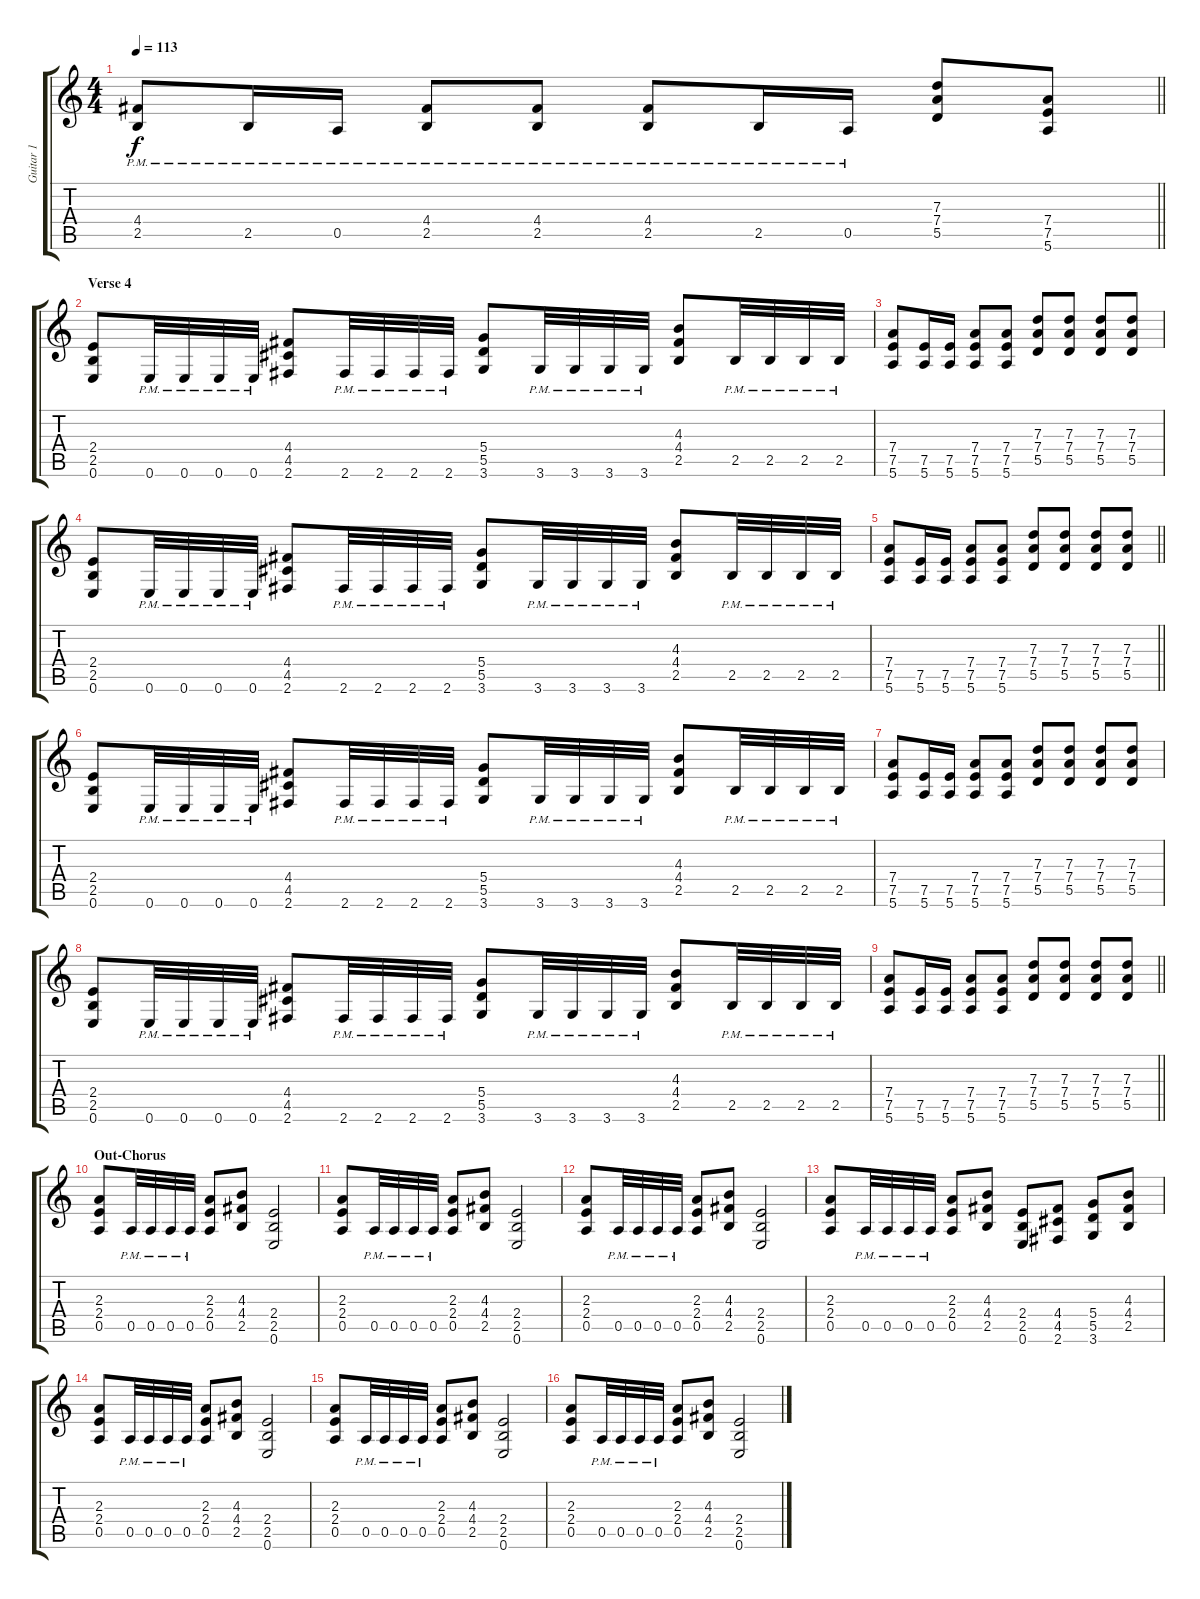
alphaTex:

\track ("Guitar 1" "Guitar 1") {instrument distortionguitar}
\staff {score tabs}
\tuning (E4 B3 G3 D3 A2 E2) {hide}
\ts (4 4)
\tempo 113
\clef g2
\barLineRight lightlight
\ks c
(4.4{pm} 2.5{pm}).8{dy f} 2.5{pm}.16 0.5{pm}.16 (4.4{pm} 2.5{pm}).8 (4.4{pm} 2.5{pm}).8 (4.4{pm} 2.5{pm}).8 2.5{pm}.16 0.5{pm}.16 (7.3 7.4 5.5).8 (7.4 7.5 5.6).8 |
\section ("" "Verse 4")
(2.4 2.5 0.6).8 0.6{pm}.32 0.6{pm}.32 0.6{pm}.32 0.6{pm}.32 (4.4 4.5 2.6).8 2.6{pm}.32 2.6{pm}.32 2.6{pm}.32 2.6{pm}.32 (5.4 5.5 3.6).8 3.6{pm}.32 3.6{pm}.32 3.6{pm}.32 3.6{pm}.32 (4.3 4.4 2.5).8 2.5{pm}.32 2.5{pm}.32 2.5{pm}.32 2.5{pm}.32 |
(7.4 7.5 5.6).8 (7.5 5.6).16 (7.5 5.6).16 (7.4 7.5 5.6).8 (7.4 7.5 5.6).8 (7.3 7.4 5.5).8 (7.3 7.4 5.5).8 (7.3 7.4 5.5).8 (7.3 7.4 5.5).8 |
(2.4 2.5 0.6).8 0.6{pm}.32 0.6{pm}.32 0.6{pm}.32 0.6{pm}.32 (4.4 4.5 2.6).8 2.6{pm}.32 2.6{pm}.32 2.6{pm}.32 2.6{pm}.32 (5.4 5.5 3.6).8 3.6{pm}.32 3.6{pm}.32 3.6{pm}.32 3.6{pm}.32 (4.3 4.4 2.5).8 2.5{pm}.32 2.5{pm}.32 2.5{pm}.32 2.5{pm}.32 |
\barLineRight lightlight
(7.4 7.5 5.6).8 (7.5 5.6).16 (7.5 5.6).16 (7.4 7.5 5.6).8 (7.4 7.5 5.6).8 (7.3 7.4 5.5).8 (7.3 7.4 5.5).8 (7.3 7.4 5.5).8 (7.3 7.4 5.5).8 |
(2.4 2.5 0.6).8 0.6{pm}.32 0.6{pm}.32 0.6{pm}.32 0.6{pm}.32 (4.4 4.5 2.6).8 2.6{pm}.32 2.6{pm}.32 2.6{pm}.32 2.6{pm}.32 (5.4 5.5 3.6).8 3.6{pm}.32 3.6{pm}.32 3.6{pm}.32 3.6{pm}.32 (4.3 4.4 2.5).8 2.5{pm}.32 2.5{pm}.32 2.5{pm}.32 2.5{pm}.32 |
(7.4 7.5 5.6).8 (7.5 5.6).16 (7.5 5.6).16 (7.4 7.5 5.6).8 (7.4 7.5 5.6).8 (7.3 7.4 5.5).8 (7.3 7.4 5.5).8 (7.3 7.4 5.5).8 (7.3 7.4 5.5).8 |
(2.4 2.5 0.6).8 0.6{pm}.32 0.6{pm}.32 0.6{pm}.32 0.6{pm}.32 (4.4 4.5 2.6).8 2.6{pm}.32 2.6{pm}.32 2.6{pm}.32 2.6{pm}.32 (5.4 5.5 3.6).8 3.6{pm}.32 3.6{pm}.32 3.6{pm}.32 3.6{pm}.32 (4.3 4.4 2.5).8 2.5{pm}.32 2.5{pm}.32 2.5{pm}.32 2.5{pm}.32 |
\barLineRight lightlight
(7.4 7.5 5.6).8 (7.5 5.6).16 (7.5 5.6).16 (7.4 7.5 5.6).8 (7.4 7.5 5.6).8 (7.3 7.4 5.5).8 (7.3 7.4 5.5).8 (7.3 7.4 5.5).8 (7.3 7.4 5.5).8 |
\section ("" "Out-Chorus")
(2.3 2.4 0.5).8 0.5{pm}.32 0.5{pm}.32 0.5{pm}.32 0.5{pm}.32 (2.3 2.4 0.5).8 (4.3 4.4 2.5).8 (2.4 2.5 0.6).2 |
(2.3 2.4 0.5).8 0.5{pm}.32 0.5{pm}.32 0.5{pm}.32 0.5{pm}.32 (2.3 2.4 0.5).8 (4.3 4.4 2.5).8 (2.4 2.5 0.6).2 |
(2.3 2.4 0.5).8 0.5{pm}.32 0.5{pm}.32 0.5{pm}.32 0.5{pm}.32 (2.3 2.4 0.5).8 (4.3 4.4 2.5).8 (2.4 2.5 0.6).2 |
(2.3 2.4 0.5).8 0.5{pm}.32 0.5{pm}.32 0.5{pm}.32 0.5{pm}.32 (2.3 2.4 0.5).8 (4.3 4.4 2.5).8 (2.4 2.5 0.6).8 (4.4 4.5 2.6).8 (5.4 5.5 3.6).8 (4.3 4.4 2.5).8 |
(2.3 2.4 0.5).8 0.5{pm}.32 0.5{pm}.32 0.5{pm}.32 0.5{pm}.32 (2.3 2.4 0.5).8 (4.3 4.4 2.5).8 (2.4 2.5 0.6).2 |
(2.3 2.4 0.5).8 0.5{pm}.32 0.5{pm}.32 0.5{pm}.32 0.5{pm}.32 (2.3 2.4 0.5).8 (4.3 4.4 2.5).8 (2.4 2.5 0.6).2 |
(2.3 2.4 0.5).8 0.5{pm}.32 0.5{pm}.32 0.5{pm}.32 0.5{pm}.32 (2.3 2.4 0.5).8 (4.3 4.4 2.5).8 (2.4 2.5 0.6).2
